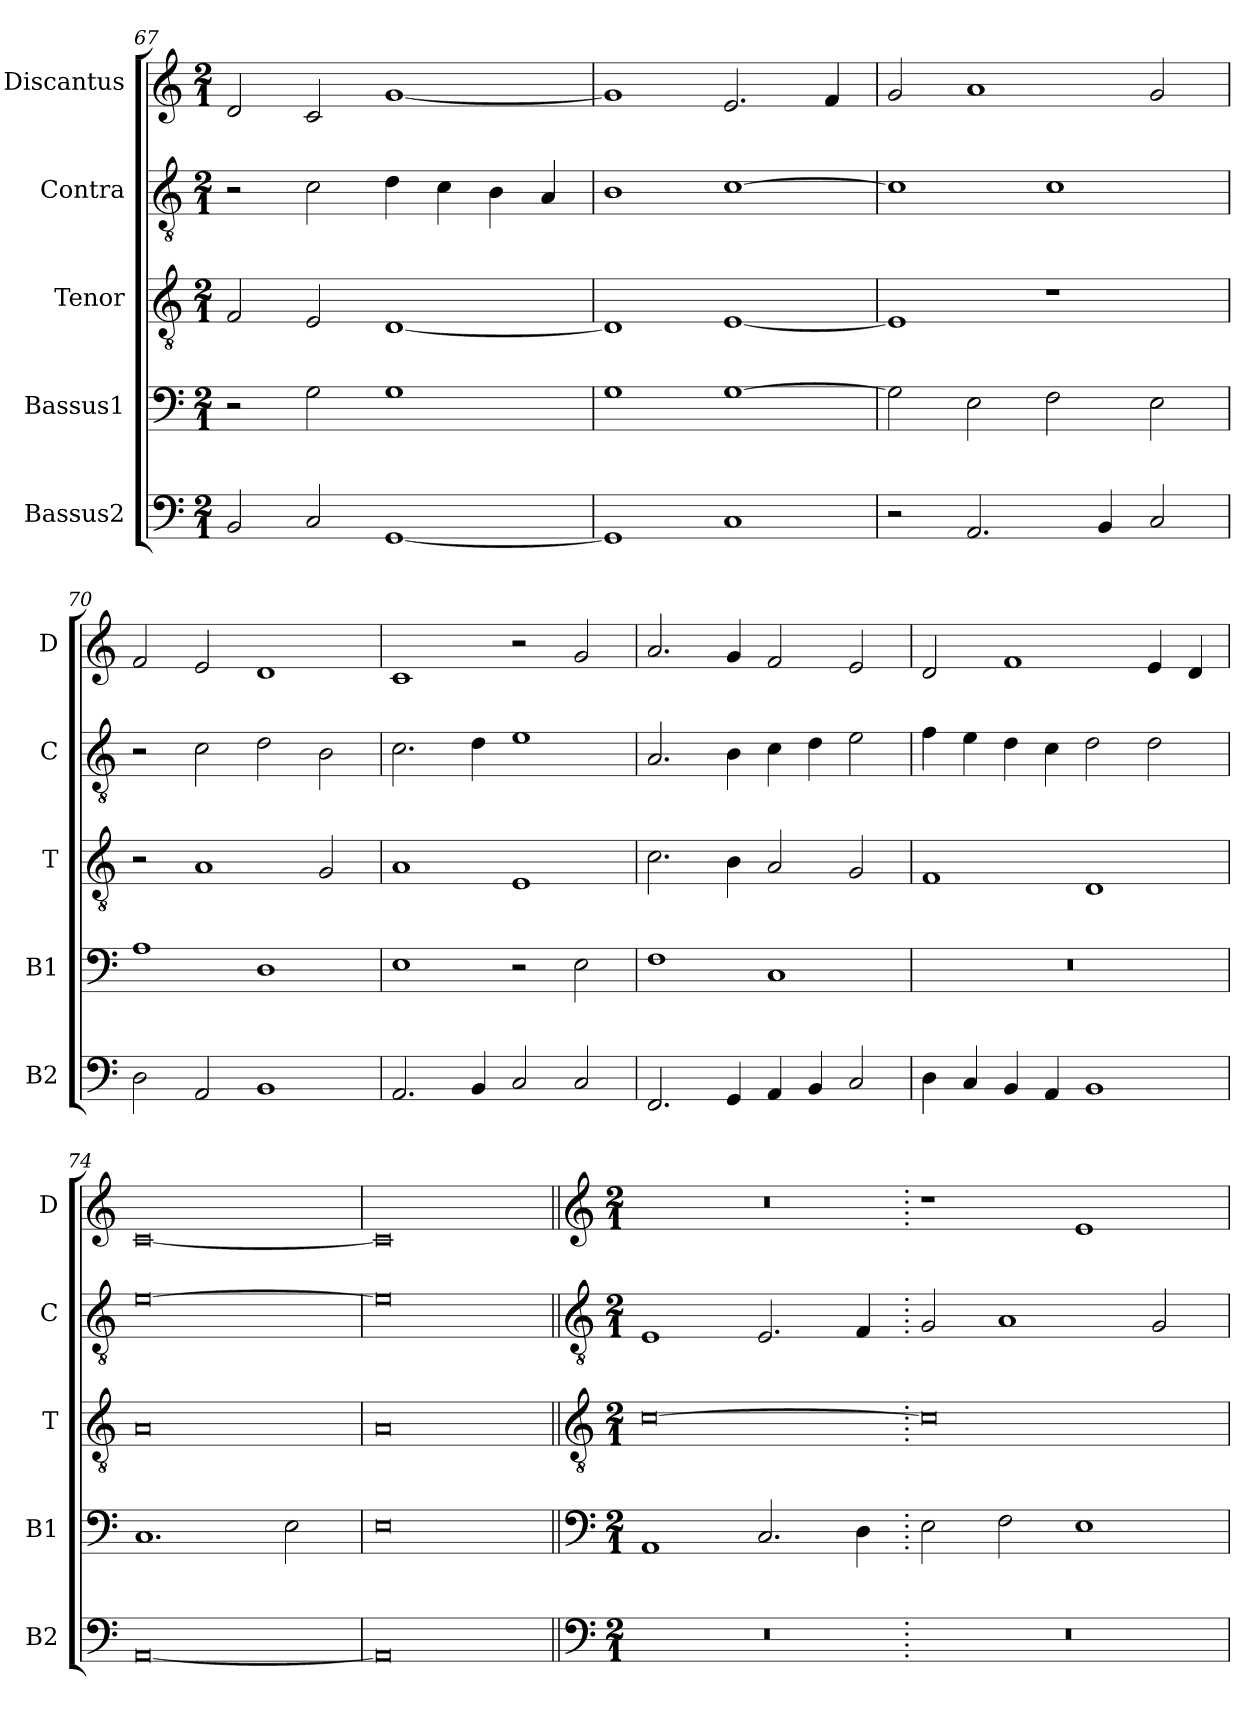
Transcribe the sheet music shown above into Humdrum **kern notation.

**kern	**kern	**kern	**kern	**kern
*part5	*part4	*part3	*part2	*part1
*staff5	*staff4	*staff3	*staff2	*staff1
*I"Bassus2	*I"Bassus1	*I"Tenor	*I"Contra	*I"Discantus
*I'B2	*I'B1	*I'T	*I'C	*I'D
*clefF4	*clefF4	*clefGv2	*clefGv2	*clefG2
*k[]	*k[]	*k[]	*k[]	*k[]
*M2/1	*M2/1	*M2/1	*M2/1	*M2/1
=67	=67	=67	=67	=67
2BB/	2r	2F/	2r	2d/
2C/	2G\	2E/	2c\	2c/
[1GG	1G	[1D	4d\	[1g
.	.	.	4c\	.
.	.	.	4B\	.
.	.	.	4A/	.
=68	=68	=68	=68	=68
1GG]	1G	1D]	1B	1g]
1C	[1G	[1E	[1c	2.e/
.	.	.	.	4f/
=69	=69	=69	=69	=69
2r	2G\]	1E]	1c]	2g/
2.AA/	2E\	.	.	1a
.	2F\	1r	1c	.
4BB/	.	.	.	.
2C/	2E\	.	.	2g/
=70	=70	=70	=70	=70
2D\	1A	2r	2r	2f/
2AA/	.	1A	2c\	2e/
1BB	1D	.	2d\	1d
.	.	2G/	2B\	.
=71	=71	=71	=71	=71
2.AA/	1E	1A	2.c\	1c
4BB/	.	.	4d\	.
2C/	2r	1E	1e	2r
2C/	2E\	.	.	2g/
=72	=72	=72	=72	=72
2.FF/	1F	2.c\	2.A/	2.a/
4GG/	.	4B\	4B\	4g/
4AA/	1C	2A/	4c\	2f/
4BB/	.	.	4d\	.
2C/	.	2G/	2e\	2e/
=73	=73	=73	=73	=73
4D\	0r	1F	4f\	2d/
4C/	.	.	4e\	.
4BB/	.	.	4d\	1f
4AA/	.	.	4c\	.
1BB	.	1D	2d\	.
.	.	.	2d\	4e/
.	.	.	.	4d/
=74	=74	=74	=74	=74
[0AA	1.C	0A	[0e	[0c
.	2E\	.	.	.
=75	=75	=75	=75	=75
0AA]	0E	0A	0e]	0c]
!!LO:LB:g=z
=76||	=76||	=76||	=76||	=76||
*clefF4	*clefF4	*clefGv2	*clefGv2	*clefG2
*k[]	*k[]	*k[]	*k[]	*k[]
*M2/1	*M2/1	*M2/1	*M2/1	*M2/1
0r	1AA	[0c	1E	0r
.	2.C/	.	2.E/	.
.	4D\	.	4F/	.
=77.	=77.	=77.	=77.	=77.
0r	2E\	0c]	2G/	1r
.	2F\	.	1A	.
.	1E	.	.	1e
.	.	.	2G/	.
=	=	=	=	=
*-	*-	*-	*-	*-
